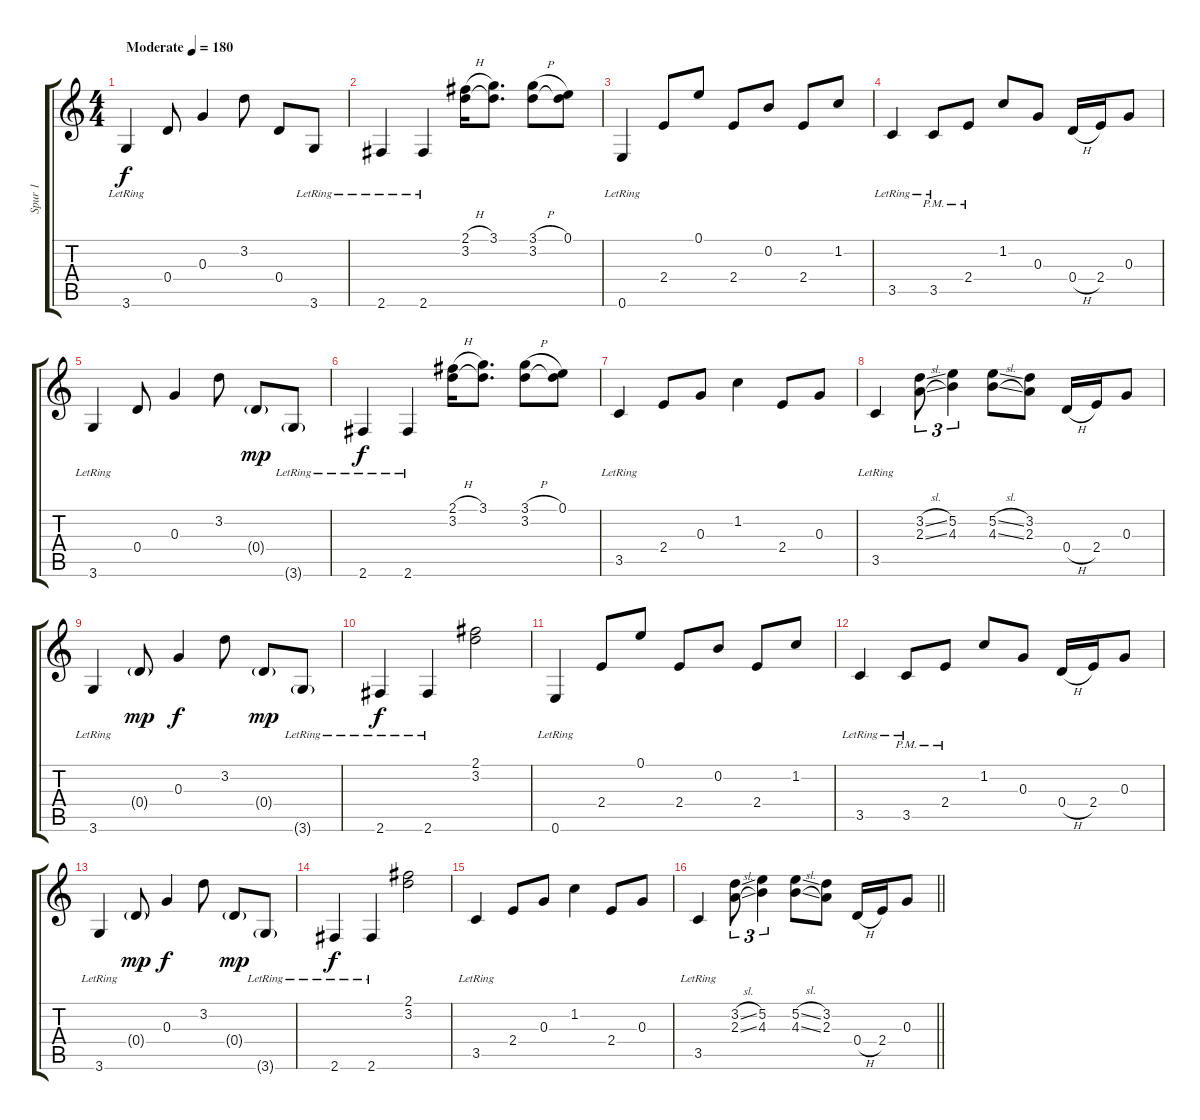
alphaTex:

\track ("Spur 1" "Spur 1") {instrument overdrivenguitar}
\staff {score tabs}
\tuning (E4 B3 G3 D3 A2 E2) {hide}
\ts (4 4)
\tempo (180 "Moderate")
\clef g2
\ks c
3.6{lr}.4{dy f instrument overdrivenguitar} 0.4.8 0.3.4 3.2.8 0.4.8 3.6{lr}.8 |
2.6{lr}.4 2.6{lr}.4 (2.1{h} 3.2).16 (3.1 3.2{t}).8{d} (3.1{h} 3.2).8 (0.1 3.2{t}).8 |
0.6{lr}.4 2.4.8 0.1.8 2.4.8 0.2.8 2.4.8 1.2.8 |
3.5{lr}.4 3.5{pm lr}.8 2.4{pm}.8 1.2.8 0.3.8 0.4{h}.16 2.4.16 0.3.8 |
3.6{lr}.4 0.4.8 0.3.4 3.2.8 0.4{g}.8{dy mp} 3.6{g lr}.8 |
2.6{lr}.4{dy f} 2.6{lr}.4 (2.1{h} 3.2).16 (3.1 3.2{t}).8{d} (3.1{h} 3.2).8 (0.1 3.2{t}).8 |
3.5{lr}.4 2.4.8 0.3.8 1.2.4 2.4.8 0.3.8 |
3.5{lr}.4 (3.2{sl} 2.3{sl}).8{tu (3 2)} (5.2 4.3).4{tu (3 2)} (5.2{sl} 4.3{sl}).8 (3.2 2.3).8 0.4{h}.16 2.4.16 0.3.8 |
3.6{lr}.4 0.4{g}.8{dy mp} 0.3.4{dy f} 3.2.8 0.4{g}.8{dy mp} 3.6{g lr}.8 |
2.6{lr}.4{dy f} 2.6{lr}.4 (2.1 3.2).2 |
0.6{lr}.4 2.4.8 0.1.8 2.4.8 0.2.8 2.4.8 1.2.8 |
3.5{lr}.4 3.5{pm lr}.8 2.4{pm}.8 1.2.8 0.3.8 0.4{h}.16 2.4.16 0.3.8 |
3.6{lr}.4 0.4{g}.8{dy mp} 0.3.4{dy f} 3.2.8 0.4{g}.8{dy mp} 3.6{g lr}.8 |
2.6{lr}.4{dy f} 2.6{lr}.4 (2.1 3.2).2 |
3.5{lr}.4 2.4.8 0.3.8 1.2.4 2.4.8 0.3.8 |
\barLineRight lightlight
3.5{lr}.4 (3.2{sl} 2.3{sl}).8{tu (3 2)} (5.2 4.3).4{tu (3 2)} (5.2{sl} 4.3{sl}).8 (3.2 2.3).8 0.4{h}.16 2.4.16 0.3.8
